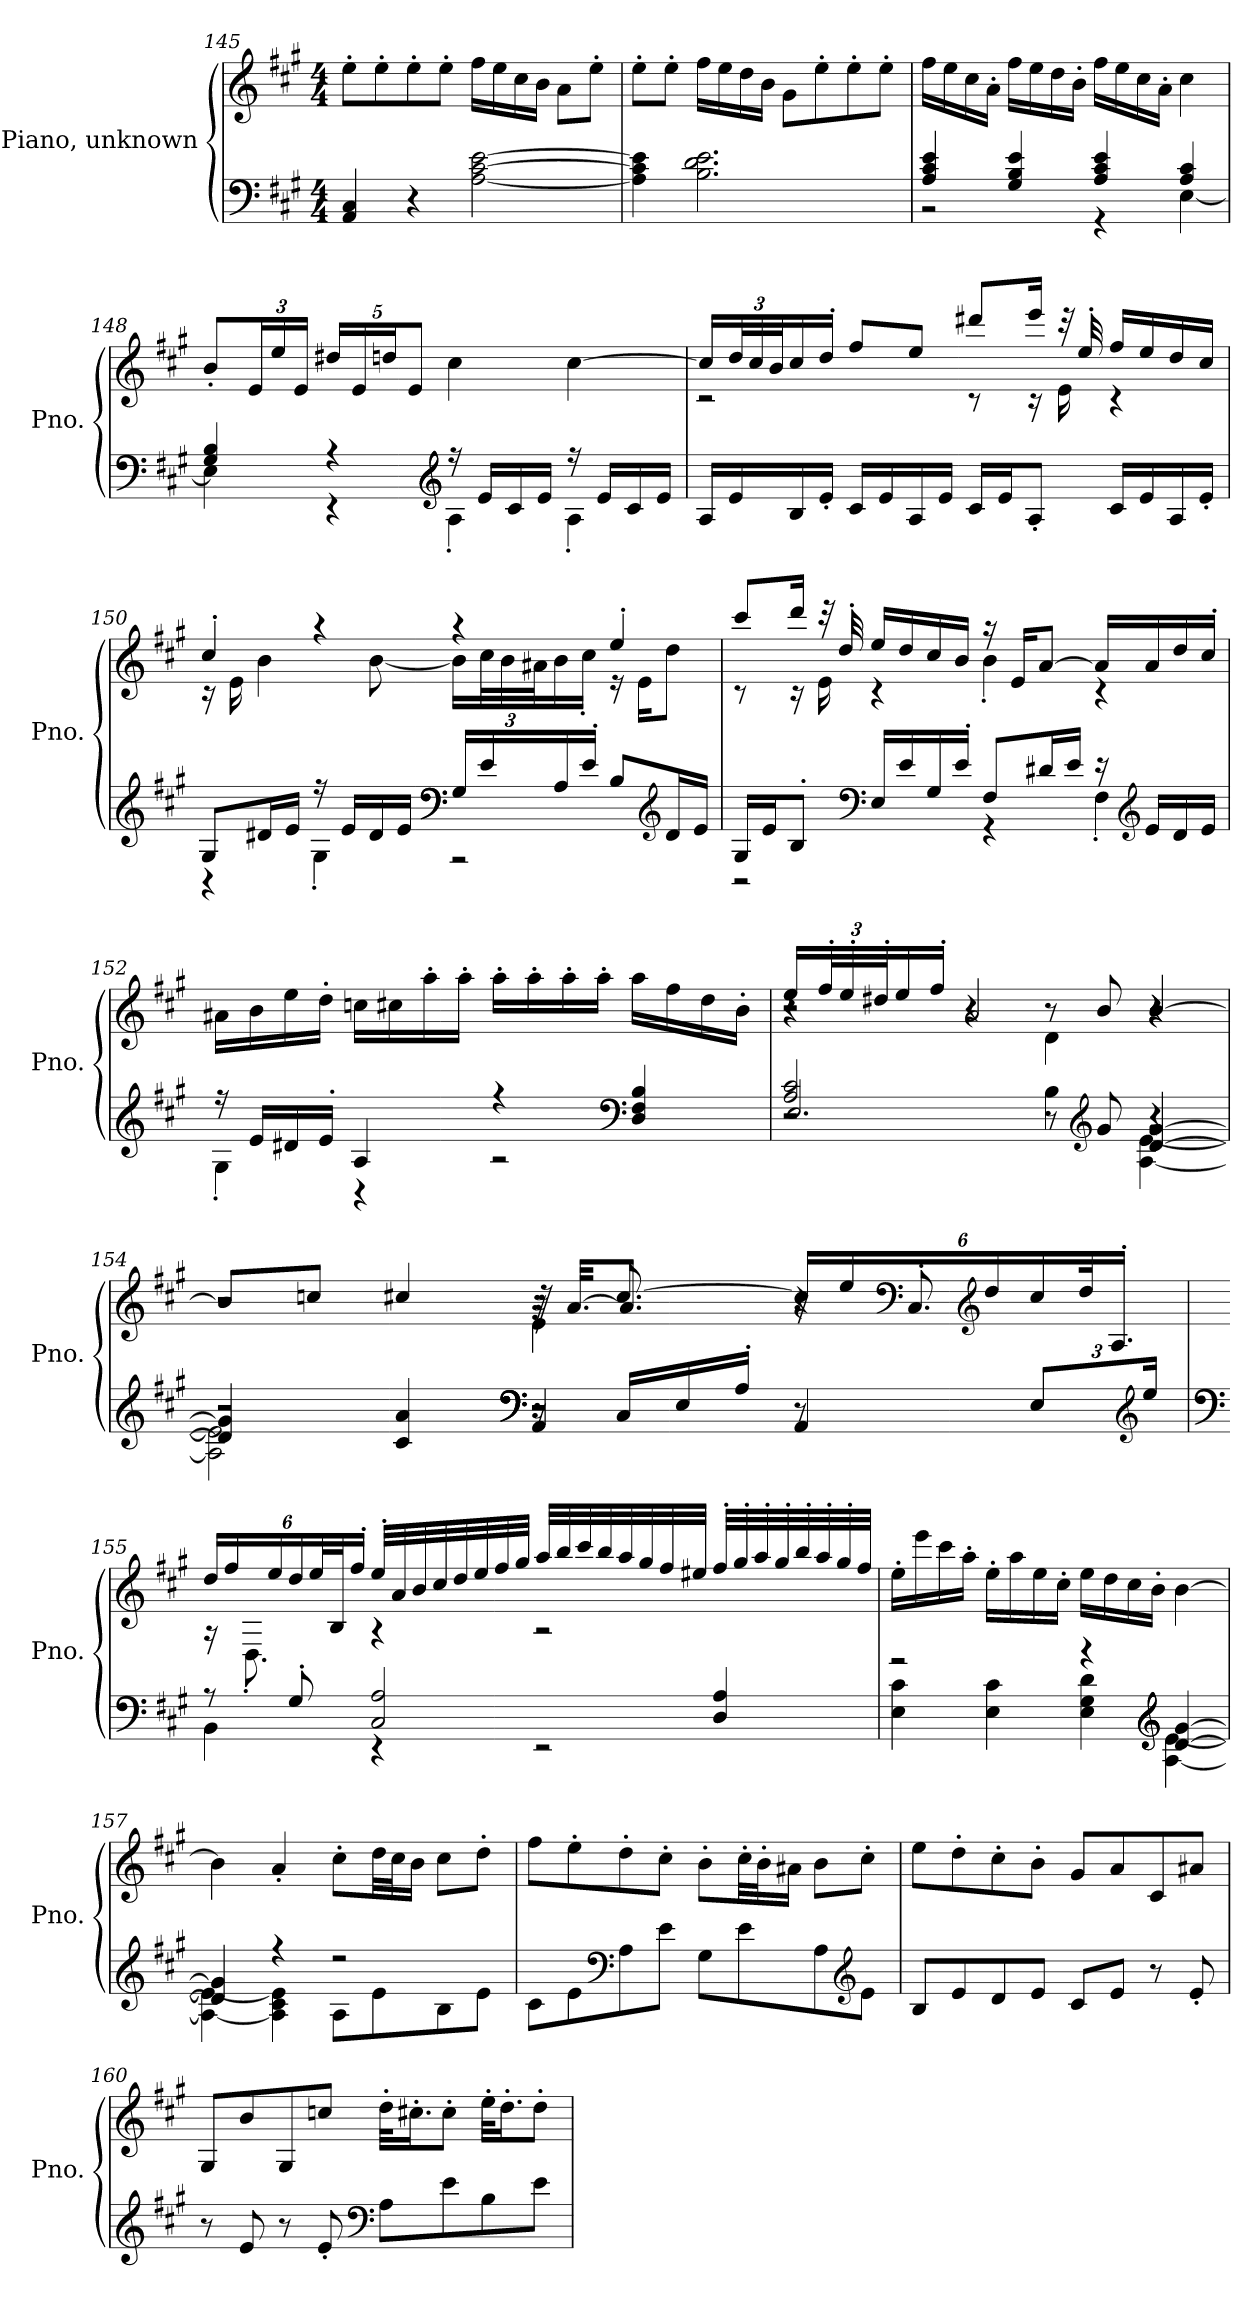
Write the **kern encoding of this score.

**kern	**kern
*part1	*part1
*staff2	*staff1
*I"Piano, unknown	*
*I'Pno.	*
*clefF4	*clefG2
*k[f#c#g#]	*k[f#c#g#]
*M4/4	*M4/4
=145	=145
4AA/ 4C#/	8ee'\L
.	8ee'\
4r	8ee'\
.	8ee'\J
[2A\ [2c#\ [2e\	16ff#\LL
.	16ee\
.	16cc#\
.	16b\JJ
.	8a\L
.	8ee'\J
!!LO:LB:g=z
=146	=146
4A\] 4c#\] 4e\]	8ee'\L
.	8ee'\J
2.B\ 2.d\ 2.e\	16ff#\LL
.	16ee\
.	16dd\
.	16b\JJ
.	8g#\L
.	8ee'\
.	8ee'\
.	8ee'\J
=147	=147
*^	*
4A/ 4c#/ 4e/	2r	16ff#\LL
.	.	16ee\
.	.	16cc#\
.	.	16a'\JJ
4G#/ 4B/ 4e/	.	16ff#\LL
.	.	16ee\
.	.	16dd\
.	.	16b'\JJ
4A/ 4c#/ 4e/	4r	16ff#\LL
.	.	16ee\
.	.	16cc#\
.	.	16a'\JJ
4A/ 4c#/	[4E\	4cc#\
=148	=148	=148
4G#/ 4B/	4E\]	8b'/L
*	*	*Xbrackettup
.	.	24e/L
.	.	24ee/
.	.	24e/JJ
4r	4r	20dd#X/LL
.	.	20e/
.	.	20ddn/J
.	.	10e/J
*clefG2	*	*
16r	4A'\	4cc#\
16e/LL	.	.
16c#/	.	.
16e/JJ	.	.
16r	4A'\	[4cc#\
16e/LL	.	.
16c#/	.	.
16e/JJ	.	.
*v	*v	*
!!LO:LB:g=z
=149	=149
*	*^
16A/LL	16cc#/LL]	2r
16e/	48dd/L	.
.	48cc#/	.
.	48b/J	.
16B/	16cc#/	.
16e'/JJ	16dd'/JJ	.
16c#/LL	8ff#/L	.
16e/	.	.
16A/	8ee/J	.
16e/JJ	.	.
16c#/LL	8ddd#X/L	8r
16e/J	.	.
8A'/J	16eee/Jk	16r
.	32r	16e\
.	32ee'/	.
16c#/LL	16ff#/LL	4r
16e/	16ee/	.
16A/	16dd/	.
16e'/JJ	16cc#/JJ	.
=150	=150	=150
*^	*	*
8G#/L	4r	4cc#'/	16r
.	.	.	16e\
16d#X/L	.	.	4b\
16e/JJ	.	.	.
16r	4G#'\	4r	.
16e/LL	.	.	.
16d#/	.	.	[8b\
16e/JJ	.	.	.
*clefF4	*	*	*
16G#/LL	2r	4r	16b\LL]
16e/	.	.	48cc#\L
.	.	.	48b\
.	.	.	48a#X\J
16A/	.	.	16b\
16e'/JJ	.	.	16cc#'\JJ
8B/L	.	4ee'/	16r
.	.	.	16e\KL
*clefG2	*	*	*
16d#/L	.	.	8dd\J
16e/JJ	.	.	.
!!LO:LB:g=z	!!
=151	=151	=151	=151
16G#/LL	2r	8ccc#/L	8r
16e/J	.	.	.
8B'/J	.	16ddd/Jk	16r
.	.	32r	16e\
.	.	32dd'/	.
*clefF4	*	*	*
16E/LL	.	16ee/LL	4r
16e/	.	16dd/	.
16G#/	.	16cc#/	.
16e'/JJ	.	16b/JJ	.
8F#/L	4r	16r	4b'\
.	.	16e/KL	.
16d#X/L	.	[8a/J	.
16e/JJ	.	.	.
16r	4F#'\	16a/LL]	4r
*clefG2	*	*	*
16e/LL	.	16a/	.
16d#/	.	16dd/	.
16e/JJ	.	16cc#'/JJ	.
*	*	*v	*v
=152	=152	=152
16r	4G#'\	16a#X\LL
16e/LL	.	16b\
16d#X/	.	16ee\
16e'/JJ	.	16dd'\JJ
4A/	4r	16ccn\LL
.	.	16cc#X\
.	.	16aa'\
.	.	16aa'\JJ
4r	2r	16aa'\LL
.	.	16aa'\
.	.	16aa'\
.	.	16aa'\JJ
*clefF4	*	*
4D/ 4F#/ 4B/	.	16aa\LL
.	.	16ff#\
.	.	16dd\
.	.	16b'\JJ
!!LO:LB:g=z
=153	=153	=153
*	*^	*^
*	*	*	*	*^
2A/ 2c#/	2r	2.E/	16ee/LL	2r	4r
.	.	.	48ff#'/L	.	.
.	.	.	48ee'/	.	.
.	.	.	48dd#X'/J	.	.
.	.	.	16ee/	.	.
.	.	.	16ff#'/JJ	.	.
.	.	.	4r	.	2a/
8r	4B\	.	8r	4d\	.
*clefG2	*	*	*	*	*
8g#/	.	.	8b/	.	.
[4d/ [4g#/	[4A\ [4e\	4r	[4b/	4r	4r
=154	=154	=154	=154	=154	=154
4d/] 4g#/]	2A\] 2e\]	2r	8b/L]	2r	2r
.	.	.	8ccn/J	.	.
4c#/ 4a/	.	.	4cc#X/	.	.
*clefF4	*	*	*	*	*
16r	2r	4AA/	16r	4e\	64r
.	.	.	.	.	[32.a/KKL
16C#/LL	.	.	[8.cc#/	.	8.a/J]
16E/	.	.	.	.	.
16A'/JJ	.	.	.	.	.
8r	.	4AA/	24cc#/LL]	4r	16r
.	.	.	24ee/	.	.
*	*	*	*clefF4	*	*
.	.	.	.	.	8.C#'/
*	*	*	*clefG2	*	*
.	.	.	24dd/	.	.
*Xbrackettup	*	*	*	*	*
12E/L	.	.	24cc#/	.	.
.	.	.	48dd/K	.	.
.	.	.	24.A'/JJ	.	.
*clefG2	*	*	*	*	*
24ee/Jk	.	.	.	.	.
*v	*v	*v	*	*	*
*	*v	*v	*v
!!LO:LB:g=z
=155	=155
*clefF4	*
*^	*^
8r	4BB\	24dd/LL	16r
.	.	24ff#/	.
.	.	.	8.D'\
.	.	24ee/	.
8G#'/	.	24dd/	.
.	.	48ee/L	.
.	.	48B/J	.
.	.	24ff#'/JJ	.
2C#/ 2A/	4r	32ee'/LLL	4r
.	.	32a/	.
.	.	32b/	.
.	.	32cc#/	.
.	.	32dd/	.
.	.	32ee/	.
.	.	32ff#/	.
.	.	32gg#/JJJ	.
.	2r	32aa/LLL	2r
.	.	32bb/	.
.	.	32ccc#/	.
.	.	32bb/	.
.	.	32aa/	.
.	.	32gg#/	.
.	.	32ff#/	.
.	.	32ee#X/JJJ	.
4D/ 4A/	.	32ff#'/LLL	.
.	.	32gg#'/	.
.	.	32aa'/	.
.	.	32gg#'/	.
.	.	32bb'/	.
.	.	32aa'/	.
.	.	32gg#'/	.
.	.	32ff#/JJJ	.
*	*	*v	*v
!!LO:PB:g=z
=156	=156	=156
2r	4E\ 4c#\	16ee'\LL
.	.	16eee\
.	.	16ccc#\
.	.	16aa'\JJ
.	4E\ 4c#\	16ee'\LL
.	.	16aa\
.	.	16ee\
.	.	16cc#'\JJ
4r	4E\ 4G#\ 4d\	16ee\LL
.	.	16dd\
.	.	16cc#\
.	.	16b'\JJ
*clefG2	*	*
[4d/ [4g#/	[4A\ [4e\	[4b\
=157	=157	=157
4d/] 4g#/]	4A\_ 4e\_	4b\]
4r	4A\] 4c#\ 4e\]	4a'/
2r	8A\L	8cc#'\L
.	8e\	32dd\LL
.	.	32cc#\J
.	.	16b\JJ
.	8B\	8cc#\L
.	8e\J	8dd'\J
*v	*v	*
=158	=158
8c#\L	8ff#\L
8e\	8ee'\
*clefF4	*
8A\	8dd'\
8e\J	8cc#'\J
8G#\L	8b'\L
8e\	32cc#'\LL
.	32b'\J
.	16a#X\JJ
8A\	8b\L
*clefG2	*
8e\J	8cc#'\J
!!LO:LB:g=z
=159	=159
8B/L	8ee\L
8e/	8dd'\
8d/	8cc#'\
8e/J	8b'\J
8c#/L	8g#/L
8e/J	8a/
8r	8c#/
8e'/	8a#X/J
=160	=160
8r	8G#/L
8e/	8b/
8r	8G#/
8e'/	8ccn/J
*clefF4	*
8A\L	32dd'\KLL
.	16.cc#X'\J
8e\	8cc#'\J
8B\	32ee'\KLL
.	16.dd'\J
8e\J	8dd'\J
=	=
*-	*-
